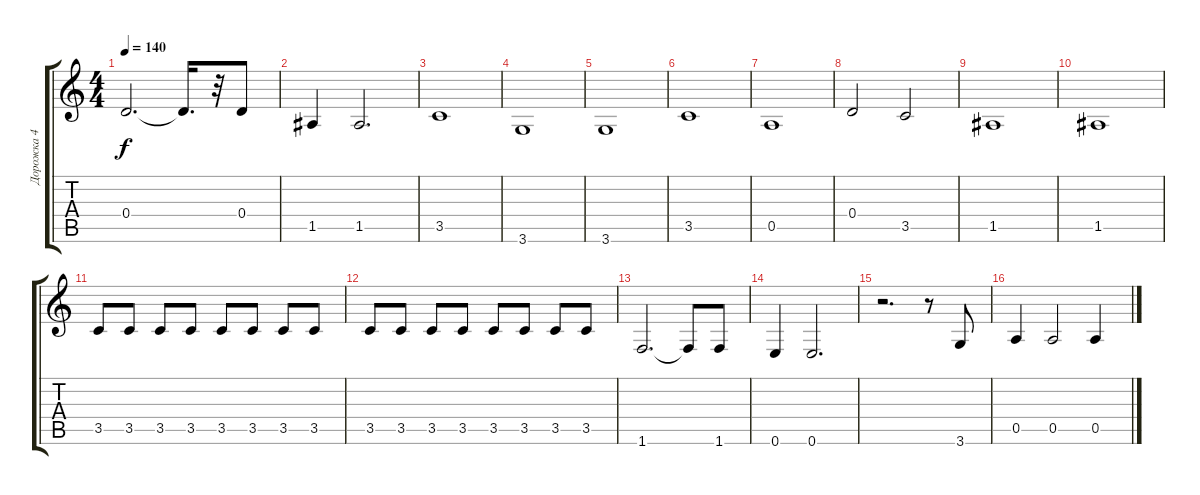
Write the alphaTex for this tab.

\track ("Дорожка 4" "Дорожка 4") {instrument electricbassfinger}
\staff {score tabs}
\tuning (E4 B3 G3 D3 A2 E2) {hide}
\ts (4 4)
\tempo 140
\clef g2
\ks c
0.4.2{d dy f} 0.4{t}.16{d} r.32 0.4.8 |
1.5.4 1.5.2{d} |
3.5.1 |
3.6.1 |
3.6.1 |
3.5.1 |
0.5.1 |
0.4.2 3.5.2 |
1.5.1 |
1.5.1 |
3.5.8 3.5.8 3.5.8 3.5.8 3.5.8 3.5.8 3.5.8 3.5.8 |
3.5.8 3.5.8 3.5.8 3.5.8 3.5.8 3.5.8 3.5.8 3.5.8 |
1.6.2{d} 1.6{t}.8 1.6.8 |
0.6.4 0.6.2{d} |
r.2{d} r.8 3.6.8 |
0.5.4 0.5.2 0.5.4
